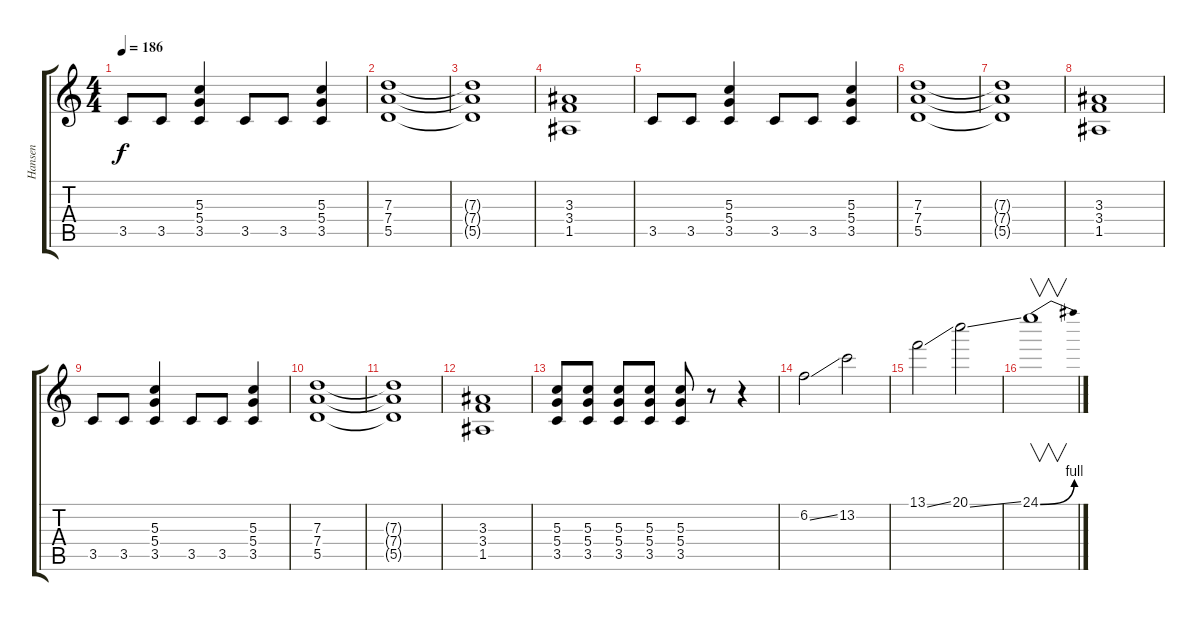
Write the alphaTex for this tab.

\track ("Hansen" "Hansen") {instrument distortionguitar}
\staff {score tabs}
\tuning (E4 B3 G3 D3 A2 E2) {hide}
\ts (4 4)
\tempo 186
\clef g2
\ks c
3.5.8{dy f} 3.5.8 (5.3 5.4 3.5).4 3.5.8 3.5.8 (5.3 5.4 3.5).4 |
(7.3 7.4 5.5).1 |
(7.3{t} 7.4{t} 5.5{t}).1 |
(3.3 3.4 1.5).1 |
3.5.8 3.5.8 (5.3 5.4 3.5).4 3.5.8 3.5.8 (5.3 5.4 3.5).4 |
(7.3 7.4 5.5).1 |
(7.3{t} 7.4{t} 5.5{t}).1 |
(3.3 3.4 1.5).1 |
3.5.8 3.5.8 (5.3 5.4 3.5).4 3.5.8 3.5.8 (5.3 5.4 3.5).4 |
(7.3 7.4 5.5).1 |
(7.3{t} 7.4{t} 5.5{t}).1 |
(3.3 3.4 1.5).1 |
(5.3 5.4 3.5).8 (5.3 5.4 3.5).8 (5.3 5.4 3.5).8 (5.3 5.4 3.5).8 (5.3 5.4 3.5).8 r.8 r.4 |
6.2{ss}.2 13.2.2 |
13.1{ss}.2 20.1{ss}.2 |
24.1{be (bend 0 0 60 4)}.1{v}
